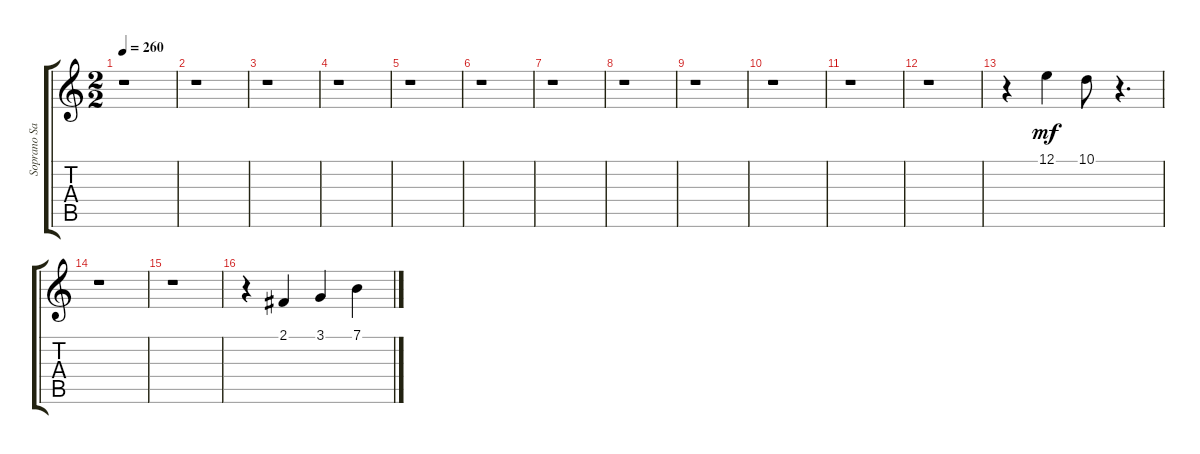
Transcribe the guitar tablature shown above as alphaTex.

\track ("Soprano Sax" "Soprano Sa") {instrument sopranosax}
\staff {score tabs}
\tuning (E4 B3 G3 D3 A2 E2) {hide}
\ts (2 2)
\tempo 260
\clef g2
\ks c
r.1{dy mf} |
r.1 |
r.1 |
r.1 |
r.1 |
r.1 |
r.1 |
r.1 |
r.1 |
r.1 |
r.1 |
r.1 |
r.4 12.1.4 10.1.8 r.4{d} |
r.1 |
r.1 |
r.4 2.1.4 3.1.4 7.1.4
